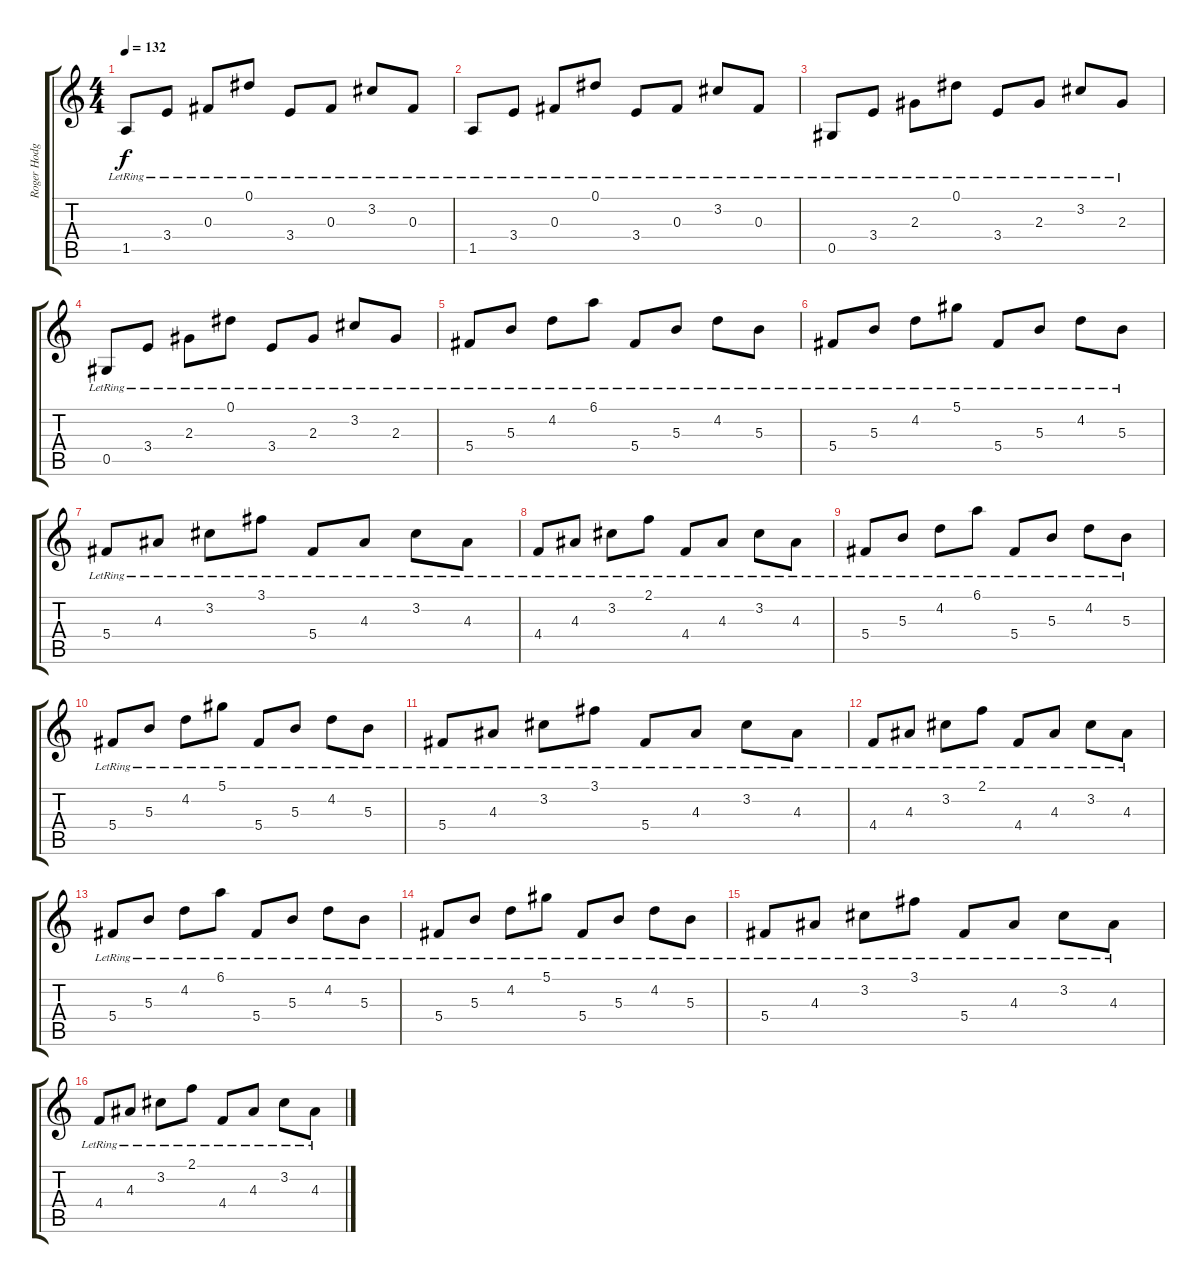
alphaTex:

\track ("Roger Hodgson (12 String Acoustic)" "Roger Hodg") {instrument acousticguitarsteel}
\staff {score tabs}
\tuning (Eb4 Bb3 Gb3 Db3 Ab2 Eb2) {hide}
\ts (4 4)
\tempo 132
\clef g2
\ks c
1.5{lr}.8{dy f} 3.4{lr}.8 0.3{lr}.8 0.1{lr}.8 3.4{lr}.8 0.3{lr}.8 3.2{lr}.8 0.3{lr}.8 |
1.5{lr}.8 3.4{lr}.8 0.3{lr}.8 0.1{lr}.8 3.4{lr}.8 0.3{lr}.8 3.2{lr}.8 0.3{lr}.8 |
0.5{lr}.8 3.4{lr}.8 2.3{lr}.8 0.1{lr}.8 3.4{lr}.8 2.3{lr}.8 3.2{lr}.8 2.3{lr}.8 |
0.5{lr}.8 3.4{lr}.8 2.3{lr}.8 0.1{lr}.8 3.4{lr}.8 2.3{lr}.8 3.2{lr}.8 2.3{lr}.8 |
5.4{lr}.8 5.3{lr}.8 4.2{lr}.8 6.1{lr}.8 5.4{lr}.8 5.3{lr}.8 4.2{lr}.8 5.3{lr}.8 |
5.4{lr}.8 5.3{lr}.8 4.2{lr}.8 5.1{lr}.8 5.4{lr}.8 5.3{lr}.8 4.2{lr}.8 5.3{lr}.8 |
5.4{lr}.8 4.3{lr}.8 3.2{lr}.8 3.1{lr}.8 5.4{lr}.8 4.3{lr}.8 3.2{lr}.8 4.3{lr}.8 |
4.4{lr}.8 4.3{lr}.8 3.2{lr}.8 2.1{lr}.8 4.4{lr}.8 4.3{lr}.8 3.2{lr}.8 4.3{lr}.8 |
5.4{lr}.8 5.3{lr}.8 4.2{lr}.8 6.1{lr}.8 5.4{lr}.8 5.3{lr}.8 4.2{lr}.8 5.3{lr}.8 |
5.4{lr}.8 5.3{lr}.8 4.2{lr}.8 5.1{lr}.8 5.4{lr}.8 5.3{lr}.8 4.2{lr}.8 5.3{lr}.8 |
5.4{lr}.8 4.3{lr}.8 3.2{lr}.8 3.1{lr}.8 5.4{lr}.8 4.3{lr}.8 3.2{lr}.8 4.3{lr}.8 |
4.4{lr}.8 4.3{lr}.8 3.2{lr}.8 2.1{lr}.8 4.4{lr}.8 4.3{lr}.8 3.2{lr}.8 4.3{lr}.8 |
5.4{lr}.8 5.3{lr}.8 4.2{lr}.8 6.1{lr}.8 5.4{lr}.8 5.3{lr}.8 4.2{lr}.8 5.3{lr}.8 |
5.4{lr}.8 5.3{lr}.8 4.2{lr}.8 5.1{lr}.8 5.4{lr}.8 5.3{lr}.8 4.2{lr}.8 5.3{lr}.8 |
5.4{lr}.8 4.3{lr}.8 3.2{lr}.8 3.1{lr}.8 5.4{lr}.8 4.3{lr}.8 3.2{lr}.8 4.3{lr}.8 |
4.4{lr}.8 4.3{lr}.8 3.2{lr}.8 2.1{lr}.8 4.4{lr}.8 4.3{lr}.8 3.2{lr}.8 4.3{lr}.8
